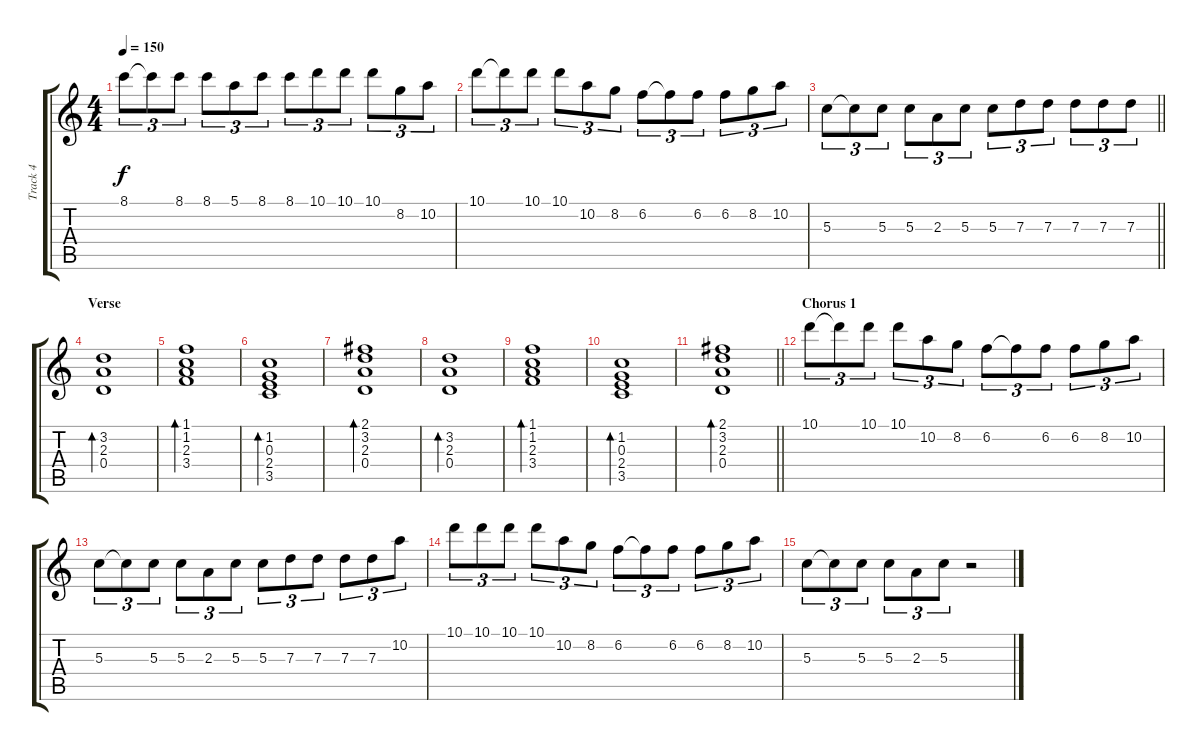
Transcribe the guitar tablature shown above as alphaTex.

\track ("Track 4" "Track 4") {instrument acousticguitarsteel}
\staff {score tabs}
\tuning (E4 B3 G3 D3 A2 E2) {hide}
\ts (4 4)
\tempo 150
\clef g2
\ks c
8.1.8{tu (3 2) dy f} 8.1{t}.8{tu (3 2)} 8.1.8{tu (3 2)} 8.1.8{tu (3 2)} 5.1.8{tu (3 2)} 8.1.8{tu (3 2)} 8.1.8{tu (3 2)} 10.1.8{tu (3 2)} 10.1.8{tu (3 2)} 10.1.8{tu (3 2)} 8.2.8{tu (3 2)} 10.2.8{tu (3 2)} |
10.1.8{tu (3 2)} 10.1{t}.8{tu (3 2)} 10.1.8{tu (3 2)} 10.1.8{tu (3 2)} 10.2.8{tu (3 2)} 8.2.8{tu (3 2)} 6.2.8{tu (3 2)} 6.2{t}.8{tu (3 2)} 6.2.8{tu (3 2)} 6.2.8{tu (3 2)} 8.2.8{tu (3 2)} 10.2.8{tu (3 2)} |
\barLineRight lightlight
5.3.8{tu (3 2)} 5.3{t}.8{tu (3 2)} 5.3.8{tu (3 2)} 5.3.8{tu (3 2)} 2.3.8{tu (3 2)} 5.3.8{tu (3 2)} 5.3.8{tu (3 2)} 7.3.8{tu (3 2)} 7.3.8{tu (3 2)} 7.3.8{tu (3 2)} 7.3.8{tu (3 2)} 7.3.8{tu (3 2)} |
\section ("" "Verse")
(3.2 2.3 0.4).1{bd 240} |
(1.1 1.2 2.3 3.4).1{bd 240} |
(1.2 0.3 2.4 3.5).1{bd 240} |
(2.1 3.2 2.3 0.4).1{bd 240} |
(3.2 2.3 0.4).1{bd 240} |
(1.1 1.2 2.3 3.4).1{bd 240} |
(1.2 0.3 2.4 3.5).1{bd 240} |
\barLineRight lightlight
(2.1 3.2 2.3 0.4).1{bd 240} |
\section ("" "Chorus 1")
10.1.8{tu (3 2)} 10.1{t}.8{tu (3 2)} 10.1.8{tu (3 2)} 10.1.8{tu (3 2)} 10.2.8{tu (3 2)} 8.2.8{tu (3 2)} 6.2.8{tu (3 2)} 6.2{t}.8{tu (3 2)} 6.2.8{tu (3 2)} 6.2.8{tu (3 2)} 8.2.8{tu (3 2)} 10.2.8{tu (3 2)} |
5.3.8{tu (3 2)} 5.3{t}.8{tu (3 2)} 5.3.8{tu (3 2)} 5.3.8{tu (3 2)} 2.3.8{tu (3 2)} 5.3.8{tu (3 2)} 5.3.8{tu (3 2)} 7.3.8{tu (3 2)} 7.3.8{tu (3 2)} 7.3.8{tu (3 2)} 7.3.8{tu (3 2)} 10.2.8{tu (3 2)} |
10.1.8{tu (3 2)} 10.1.8{tu (3 2)} 10.1.8{tu (3 2)} 10.1.8{tu (3 2)} 10.2.8{tu (3 2)} 8.2.8{tu (3 2)} 6.2.8{tu (3 2)} 6.2{t}.8{tu (3 2)} 6.2.8{tu (3 2)} 6.2.8{tu (3 2)} 8.2.8{tu (3 2)} 10.2.8{tu (3 2)} |
5.3.8{tu (3 2)} 5.3{t}.8{tu (3 2)} 5.3.8{tu (3 2)} 5.3.8{tu (3 2)} 2.3.8{tu (3 2)} 5.3.8{tu (3 2)} r.2
